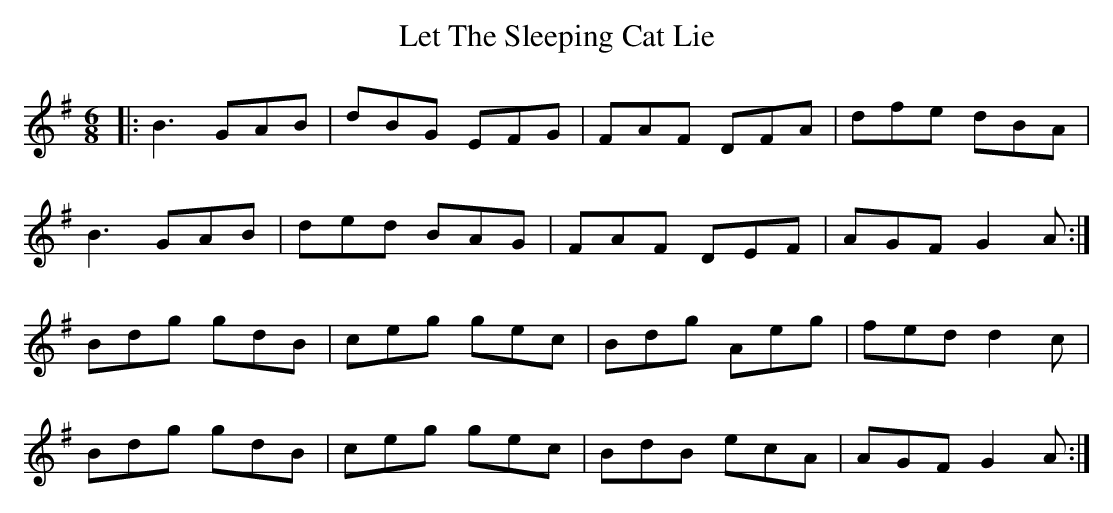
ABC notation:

X:1
T: Let The Sleeping Cat Lie
M: 6/8
L: 1/8
K: Gmaj
|:B3 GAB|dBG EFG|FAF DFA|dfe dBA|
B3 GAB|ded BAG|FAF DEF|AGF G2A:|
Bdg gdB|ceg gec|Bdg Aeg|fed d2c|
Bdg gdB|ceg gec|BdB ecA|AGF G2A:|
